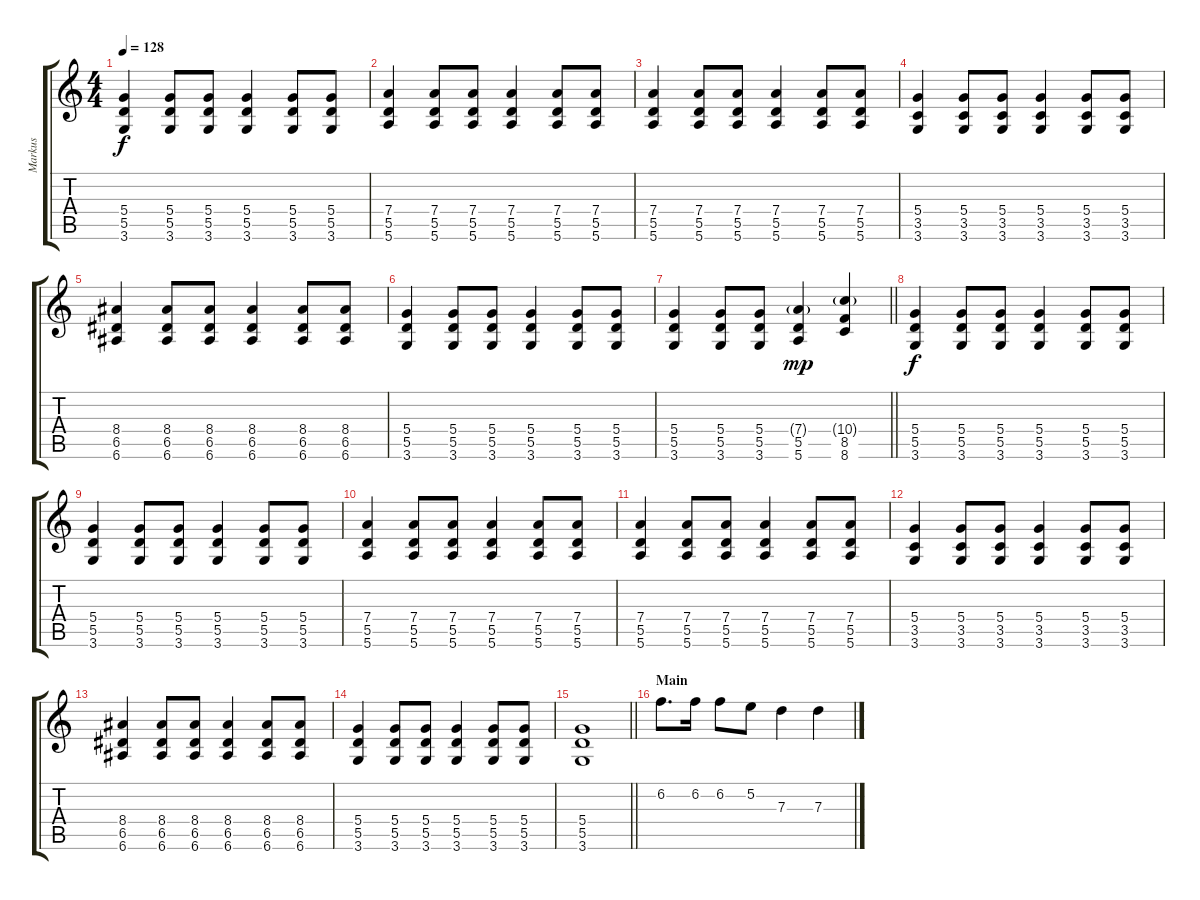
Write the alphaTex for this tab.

\track ("Markus" "Markus") {instrument distortionguitar}
\staff {score tabs}
\tuning (E4 B3 G3 D3 A2 E2) {hide}
\ts (4 4)
\tempo 128
\clef g2
\ks c
(5.4 5.5 3.6).4{dy f} (5.4 5.5 3.6).8 (5.4 5.5 3.6).8 (5.4 5.5 3.6).4 (5.4 5.5 3.6).8 (5.4 5.5 3.6).8 |
(7.4 5.5 5.6).4 (7.4 5.5 5.6).8 (7.4 5.5 5.6).8 (7.4 5.5 5.6).4 (7.4 5.5 5.6).8 (7.4 5.5 5.6).8 |
(7.4 5.5 5.6).4 (7.4 5.5 5.6).8 (7.4 5.5 5.6).8 (7.4 5.5 5.6).4 (7.4 5.5 5.6).8 (7.4 5.5 5.6).8 |
(5.4 3.5 3.6).4 (5.4 3.5 3.6).8 (5.4 3.5 3.6).8 (5.4 3.5 3.6).4 (5.4 3.5 3.6).8 (5.4 3.5 3.6).8 |
(8.4 6.5 6.6).4 (8.4 6.5 6.6).8 (8.4 6.5 6.6).8 (8.4 6.5 6.6).4 (8.4 6.5 6.6).8 (8.4 6.5 6.6).8 |
(5.4 5.5 3.6).4 (5.4 5.5 3.6).8 (5.4 5.5 3.6).8 (5.4 5.5 3.6).4 (5.4 5.5 3.6).8 (5.4 5.5 3.6).8 |
\barLineRight lightlight
(5.4 5.5 3.6).4 (5.4 5.5 3.6).8 (5.4 5.5 3.6).8 (7.4{g} 5.5 5.6).4{dy mp} (10.4{g} 8.5 8.6).4 |
\section ("" "")
(5.4 5.5 3.6).4{dy f} (5.4 5.5 3.6).8 (5.4 5.5 3.6).8 (5.4 5.5 3.6).4 (5.4 5.5 3.6).8 (5.4 5.5 3.6).8 |
(5.4 5.5 3.6).4 (5.4 5.5 3.6).8 (5.4 5.5 3.6).8 (5.4 5.5 3.6).4 (5.4 5.5 3.6).8 (5.4 5.5 3.6).8 |
(7.4 5.5 5.6).4 (7.4 5.5 5.6).8 (7.4 5.5 5.6).8 (7.4 5.5 5.6).4 (7.4 5.5 5.6).8 (7.4 5.5 5.6).8 |
(7.4 5.5 5.6).4 (7.4 5.5 5.6).8 (7.4 5.5 5.6).8 (7.4 5.5 5.6).4 (7.4 5.5 5.6).8 (7.4 5.5 5.6).8 |
(5.4 3.5 3.6).4 (5.4 3.5 3.6).8 (5.4 3.5 3.6).8 (5.4 3.5 3.6).4 (5.4 3.5 3.6).8 (5.4 3.5 3.6).8 |
(8.4 6.5 6.6).4 (8.4 6.5 6.6).8 (8.4 6.5 6.6).8 (8.4 6.5 6.6).4 (8.4 6.5 6.6).8 (8.4 6.5 6.6).8 |
(5.4 5.5 3.6).4 (5.4 5.5 3.6).8 (5.4 5.5 3.6).8 (5.4 5.5 3.6).4 (5.4 5.5 3.6).8 (5.4 5.5 3.6).8 |
\barLineRight lightlight
(5.4 5.5 3.6).1 |
\section ("" "Main")
6.2.8{d} 6.2.16 6.2.8 5.2.8 7.3.4 7.3.4
